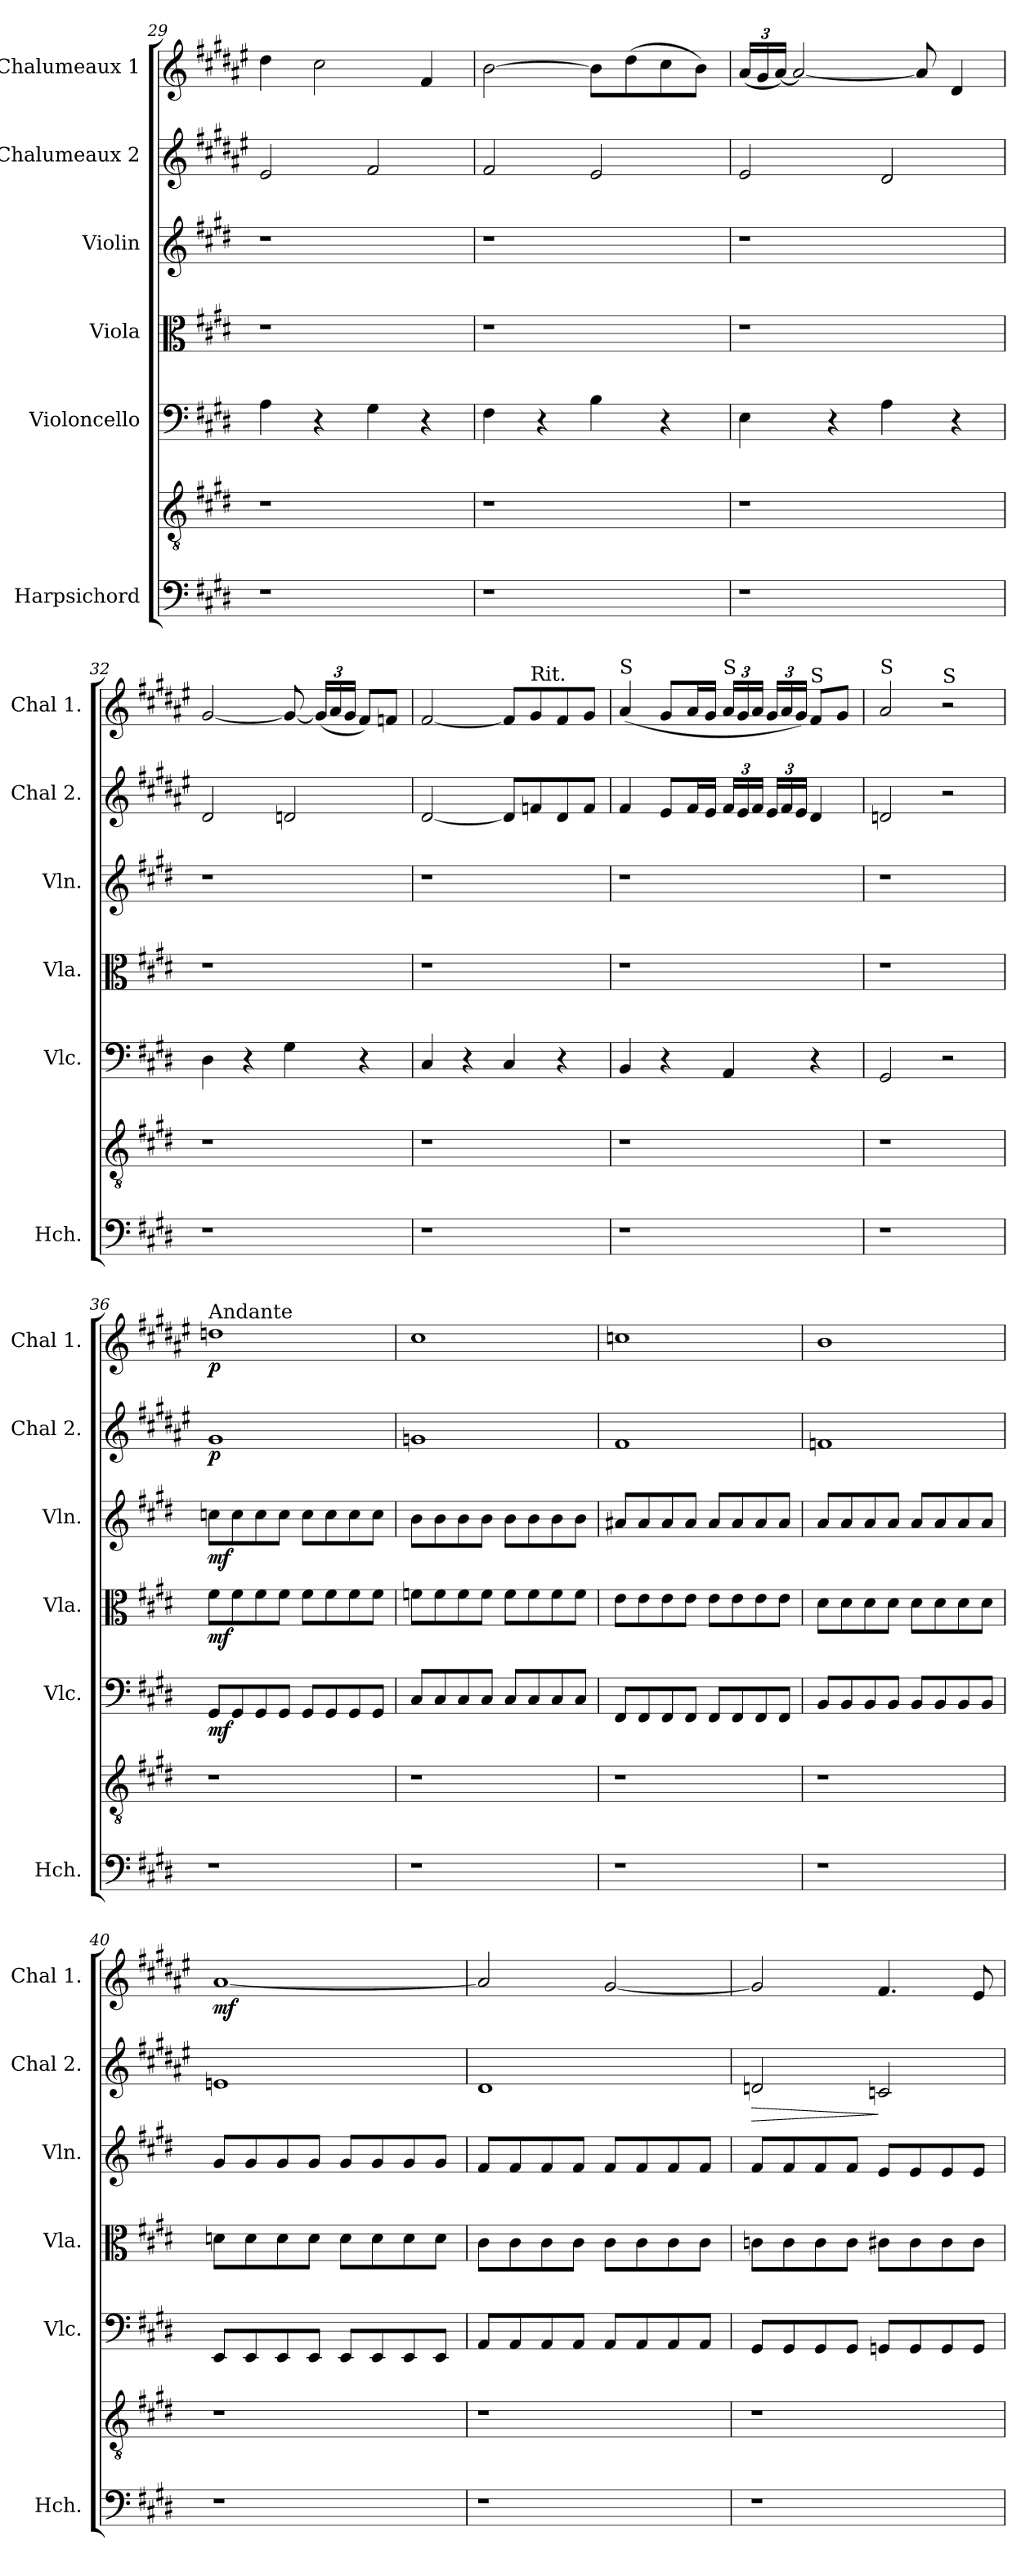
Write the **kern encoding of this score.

**kern	**kern	**kern	**dynam	**kern	**dynam	**kern	**dynam	**kern	**dynam	**kern	**dynam
*part6	*part6	*part5	*part5	*part4	*part4	*part3	*part3	*part2	*part2	*part1	*part1
*staff7	*staff6	*staff5	*staff5	*staff4	*staff4	*staff3	*staff3	*staff2	*staff2	*staff1	*staff1
*I"Harpsichord	*	*I"Violoncello	*	*I"Viola	*	*I"Violin	*	*I"Chalumeaux 2	*	*I"Chalumeaux 1	*
*I'Hch.	*	*I'Vlc.	*	*I'Vla.	*	*I'Vln.	*	*I'Chal 2.	*	*I'Chal 1.	*
*clefF4	*clefGv2	*clefF4	*	*clefC3	*	*clefG2	*	*clefG2	*	*clefG2	*
*	*	*	*	*	*	*	*	*ITrd1c2	*	*ITrd1c2	*
*k[f#c#g#d#]	*k[f#c#g#d#]	*k[f#c#g#d#]	*	*k[f#c#g#d#]	*	*k[f#c#g#d#]	*	*k[f#c#g#d#]	*	*k[f#c#g#d#]	*
*E:	*E:	*E:	*	*E:	*	*E:	*	*E:	*	*E:	*
=29	=29	=29	=29	=29	=29	=29	=29	=29	=29	=29	=29
1r	1r	4A\	.	1r	.	1r	.	2d#/	.	4cc#\	.
.	.	4r	.	.	.	.	.	.	.	2b\	.
.	.	4G#\	.	.	.	.	.	2e/	.	.	.
.	.	4r	.	.	.	.	.	.	.	4e/	.
=30	=30	=30	=30	=30	=30	=30	=30	=30	=30	=30	=30
1r	1r	4F#\	.	1r	.	1r	.	2e/	.	[2a\	.
.	.	4r	.	.	.	.	.	.	.	.	.
.	.	4B\	.	.	.	.	.	2d#/	.	8a\L]	.
.	.	.	.	.	.	.	.	.	.	(8cc#\	.
.	.	4r	.	.	.	.	.	.	.	8b\	.
.	.	.	.	.	.	.	.	.	.	8a\J)	.
=31	=31	=31	=31	=31	=31	=31	=31	=31	=31	=31	=31
*	*	*	*	*	*	*	*	*	*	*Xbrackettup	*
1r	1r	4E\	.	1r	.	1r	.	2d#/	.	(24g#/LL	.
.	.	.	.	.	.	.	.	.	.	24f#/	.
.	.	.	.	.	.	.	.	.	.	[24g#/JJ)	.
.	.	.	.	.	.	.	.	.	.	2g#/_	.
.	.	4r	.	.	.	.	.	.	.	.	.
.	.	4A\	.	.	.	.	.	2c#/	.	.	.
.	.	.	.	.	.	.	.	.	.	8g#/]	.
.	.	4r	.	.	.	.	.	.	.	4c#/	.
!!LO:PB:g=z
=32	=32	=32	=32	=32	=32	=32	=32	=32	=32	=32	=32
1r	1r	4D#\	.	1r	.	1r	.	2c#/	.	[2f#/	.
.	.	4r	.	.	.	.	.	.	.	.	.
.	.	4G#\	.	.	.	.	.	2cn/	.	8f#/_	.
.	.	.	.	.	.	.	.	.	.	(24f#/LL]	.
.	.	.	.	.	.	.	.	.	.	24g#/	.
.	.	.	.	.	.	.	.	.	.	24f#/JJ	.
.	.	4r	.	.	.	.	.	.	.	8e/L)	.
.	.	.	.	.	.	.	.	.	.	8e-X/J	.
=33	=33	=33	=33	=33	=33	=33	=33	=33	=33	=33	=33
1r	1r	4C#/	.	1r	.	1r	.	[2c#/	.	[2e/	.
.	.	4r	.	.	.	.	.	.	.	.	.
.	.	4C#/	.	.	.	.	.	8c#/L]	.	8e/L]	.
!	!	!	!	!	!	!	!	!	!	!LO:TX:a:t=Rit.	!
.	.	.	.	.	.	.	.	8e-X/	.	8f#/	.
.	.	4r	.	.	.	.	.	8c#/	.	8e/	.
.	.	.	.	.	.	.	.	8e-/J	.	8f#/J	.
=34	=34	=34	=34	=34	=34	=34	=34	=34	=34	=34	=34
!	!	!	!	!	!	!	!	!	!	!LO:TX:a:t=S	!
1r	1r	4BB/	.	1r	.	1r	.	4e/	.	(4g#/	.
.	.	4r	.	.	.	.	.	8d#/L	.	8f#/L	.
.	.	.	.	.	.	.	.	16e/L	.	16g#/L	.
.	.	.	.	.	.	.	.	16d#/JJ	.	16f#/JJ	.
*	*	*	*	*	*	*	*	*Xbrackettup	*	*	*
!	!	!	!	!	!	!	!	!	!	!LO:TX:a:t=S	!
.	.	4AA/	.	.	.	.	.	24e/LL	.	24g#/LL	.
.	.	.	.	.	.	.	.	24d#/	.	24f#/	.
.	.	.	.	.	.	.	.	24e/JJ	.	24g#/JJ	.
.	.	.	.	.	.	.	.	24d#/LL	.	24f#/LL	.
.	.	.	.	.	.	.	.	24e/	.	24g#/	.
.	.	.	.	.	.	.	.	24d#/JJ	.	24f#/JJ)	.
!	!	!	!	!	!	!	!	!	!	!LO:TX:a:t=S	!
.	.	4r	.	.	.	.	.	4c#/	.	8e/L	.
.	.	.	.	.	.	.	.	.	.	8f#/J	.
!!LO:PB:g=z
=35	=35	=35	=35	=35	=35	=35	=35	=35	=35	=35	=35
!	!	!	!	!	!	!	!	!	!	!LO:TX:a:t=S	!
1r	1r	2GG#/	.	1r	.	1r	.	2cn/	.	2g#/	.
!	!	!	!	!	!	!	!	!	!	!LO:TX:a:t=S	!
.	.	2r	.	.	.	.	.	2r	.	2r	.
=36	=36	=36	=36	=36	=36	=36	=36	=36	=36	=36	=36
!	!	!	!	!	!	!	!	!	!	!LO:TX:a:t=Andante	!
!	!	!	!LO:DY:b	!	!LO:DY:b	!	!LO:DY:b	!	!LO:DY:b	!	!LO:DY:b
1r	1r	8GG#/L	mf	8f#\L	mf	8ccn\L	mf	1f#	p	1ccn	p
.	.	8GG#/	.	8f#\	.	8cc\	.	.	.	.	.
.	.	8GG#/	.	8f#\	.	8cc\	.	.	.	.	.
.	.	8GG#/J	.	8f#\J	.	8cc\J	.	.	.	.	.
.	.	8GG#/L	.	8f#\L	.	8cc\L	.	.	.	.	.
.	.	8GG#/	.	8f#\	.	8cc\	.	.	.	.	.
.	.	8GG#/	.	8f#\	.	8cc\	.	.	.	.	.
.	.	8GG#/J	.	8f#\J	.	8cc\J	.	.	.	.	.
=37	=37	=37	=37	=37	=37	=37	=37	=37	=37	=37	=37
1r	1r	8C#/L	.	8fn\L	.	8b\L	.	1fn	.	1b	.
.	.	8C#/	.	8f\	.	8b\	.	.	.	.	.
.	.	8C#/	.	8f\	.	8b\	.	.	.	.	.
.	.	8C#/J	.	8f\J	.	8b\J	.	.	.	.	.
.	.	8C#/L	.	8f\L	.	8b\L	.	.	.	.	.
.	.	8C#/	.	8f\	.	8b\	.	.	.	.	.
.	.	8C#/	.	8f\	.	8b\	.	.	.	.	.
.	.	8C#/J	.	8f\J	.	8b\J	.	.	.	.	.
=38	=38	=38	=38	=38	=38	=38	=38	=38	=38	=38	=38
1r	1r	8FF#/L	.	8e\L	.	8a#X/L	.	1e	.	1b-X	.
.	.	8FF#/	.	8e\	.	8a#/	.	.	.	.	.
.	.	8FF#/	.	8e\	.	8a#/	.	.	.	.	.
.	.	8FF#/J	.	8e\J	.	8a#/J	.	.	.	.	.
.	.	8FF#/L	.	8e\L	.	8a#/L	.	.	.	.	.
.	.	8FF#/	.	8e\	.	8a#/	.	.	.	.	.
.	.	8FF#/	.	8e\	.	8a#/	.	.	.	.	.
.	.	8FF#/J	.	8e\J	.	8a#/J	.	.	.	.	.
!!LO:PB:g=z
=39	=39	=39	=39	=39	=39	=39	=39	=39	=39	=39	=39
1r	1r	8BB/L	.	8d#\L	.	8a/L	.	1e-X	.	1a	.
.	.	8BB/	.	8d#\	.	8a/	.	.	.	.	.
.	.	8BB/	.	8d#\	.	8a/	.	.	.	.	.
.	.	8BB/J	.	8d#\J	.	8a/J	.	.	.	.	.
.	.	8BB/L	.	8d#\L	.	8a/L	.	.	.	.	.
.	.	8BB/	.	8d#\	.	8a/	.	.	.	.	.
.	.	8BB/	.	8d#\	.	8a/	.	.	.	.	.
.	.	8BB/J	.	8d#\J	.	8a/J	.	.	.	.	.
=40	=40	=40	=40	=40	=40	=40	=40	=40	=40	=40	=40
!	!	!	!	!	!	!	!	!	!	!	!LO:DY:b
1r	1r	8EE/L	.	8dn\L	.	8g#/L	.	1dn	.	[1g#	mf
.	.	8EE/	.	8d\	.	8g#/	.	.	.	.	.
.	.	8EE/	.	8d\	.	8g#/	.	.	.	.	.
.	.	8EE/J	.	8d\J	.	8g#/J	.	.	.	.	.
.	.	8EE/L	.	8d\L	.	8g#/L	.	.	.	.	.
.	.	8EE/	.	8d\	.	8g#/	.	.	.	.	.
.	.	8EE/	.	8d\	.	8g#/	.	.	.	.	.
.	.	8EE/J	.	8d\J	.	8g#/J	.	.	.	.	.
=41	=41	=41	=41	=41	=41	=41	=41	=41	=41	=41	=41
1r	1r	8AA/L	.	8c#\L	.	8f#/L	.	1c#	.	2g#/]	.
.	.	8AA/	.	8c#\	.	8f#/	.	.	.	.	.
.	.	8AA/	.	8c#\	.	8f#/	.	.	.	.	.
.	.	8AA/J	.	8c#\J	.	8f#/J	.	.	.	.	.
.	.	8AA/L	.	8c#\L	.	8f#/L	.	.	.	[2f#/	.
.	.	8AA/	.	8c#\	.	8f#/	.	.	.	.	.
.	.	8AA/	.	8c#\	.	8f#/	.	.	.	.	.
.	.	8AA/J	.	8c#\J	.	8f#/J	.	.	.	.	.
=42	=42	=42	=42	=42	=42	=42	=42	=42	=42	=42	=42
!	!	!	!	!	!	!	!	!	!LO:HP:b	!	!
1r	1r	8GG#/L	.	8cn\L	.	8f#/L	.	2cn/	>	2f#/]	.
.	.	8GG#/	.	8c\	.	8f#/	.	.	.	.	.
.	.	8GG#/	.	8c\	.	8f#/	.	.	.	.	.
.	.	8GG#/J	.	8c\J	.	8f#/J	.	.	.	.	.
.	.	8GGn/L	.	8c#X\L	.	8e/L	.	2B-X/	]	4.e/	.
.	.	8GG/	.	8c#\	.	8e/	.	.	.	.	.
.	.	8GG/	.	8c#\	.	8e/	.	.	.	.	.
.	.	8GG/J	.	8c#\J	.	8e/J	.	.	.	8d#/	.
=	=	=	=	=	=	=	=	=	=	=	=
*-	*-	*-	*-	*-	*-	*-	*-	*-	*-	*-	*-
